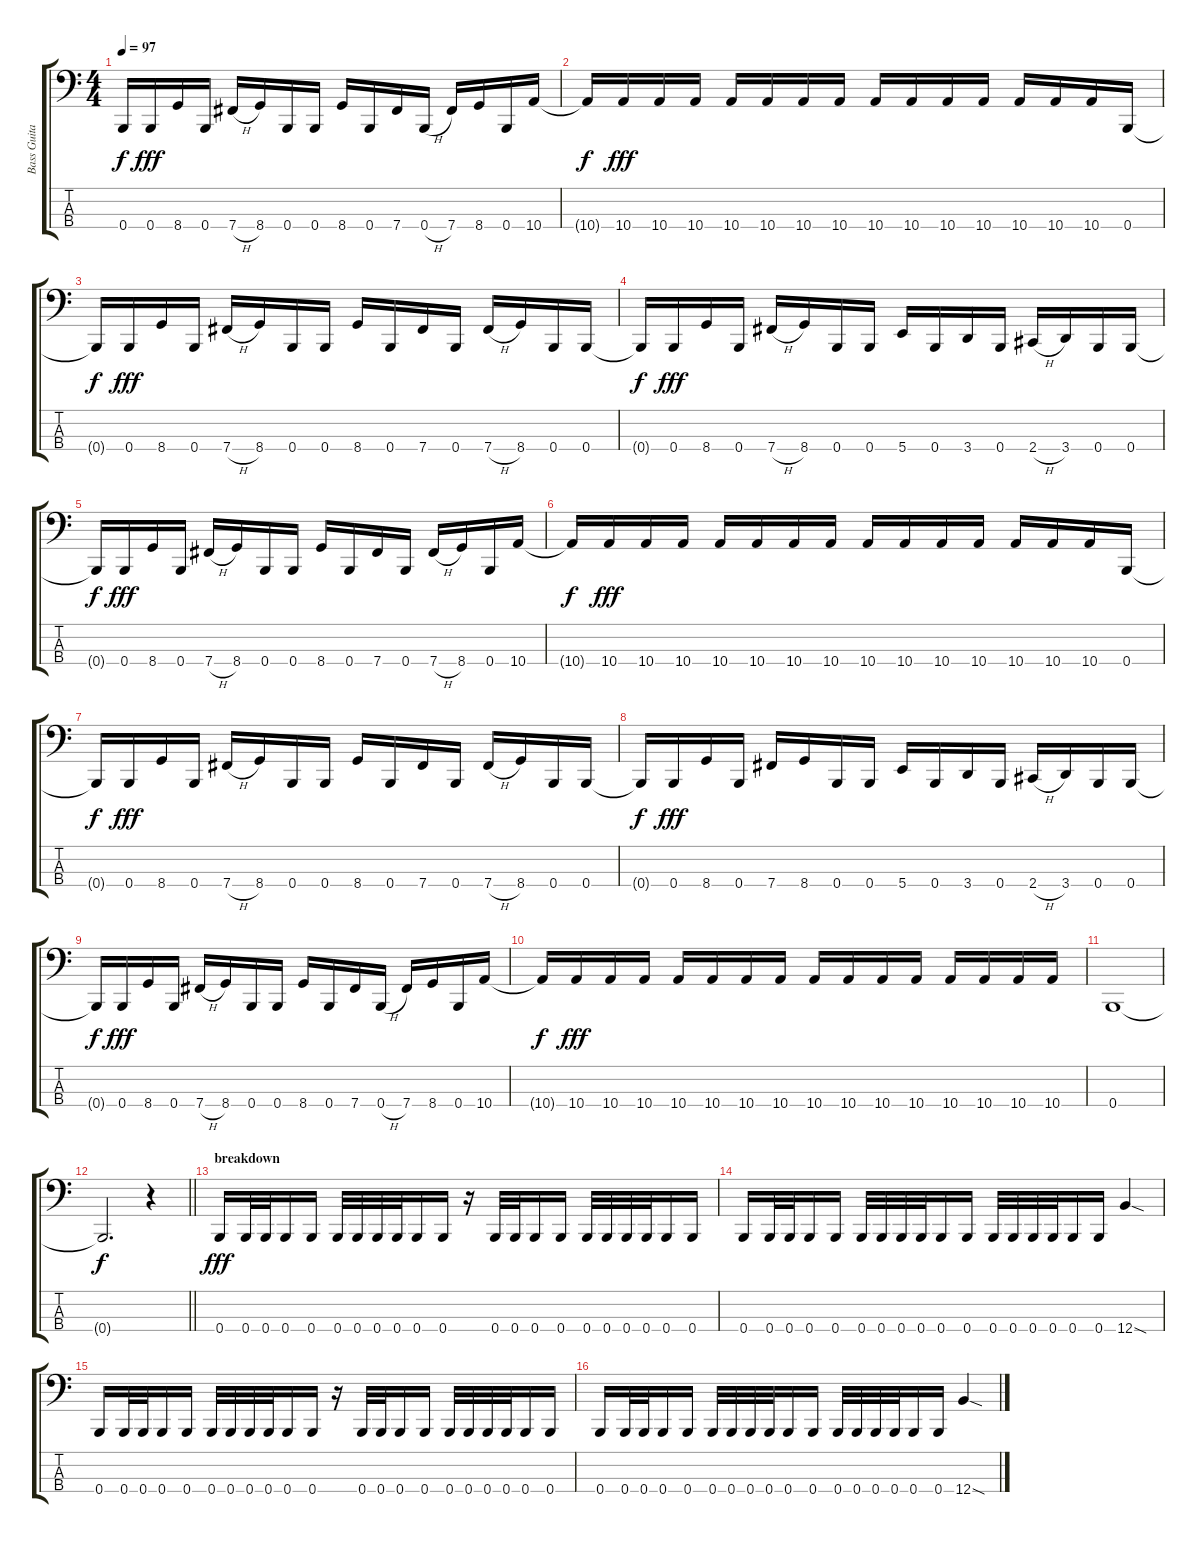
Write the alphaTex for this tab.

\track ("Bass Guitar" "Bass Guita") {instrument electricbassfinger}
\staff {score tabs}
\tuning (E2 B1 Gb1 B0) {hide}
\ts (4 4)
\tempo 97
\clef f4
\ks c
0.4{t}.16{dy f} 0.4.16{dy fff} 8.4.16 0.4.16 7.4{h}.16 8.4.16 0.4.16 0.4.16 8.4.16 0.4.16 7.4.16 0.4{h}.16 7.4.16 8.4.16 0.4.16 10.4.16 |
10.4{t}.16{dy f} 10.4.16{dy fff} 10.4.16 10.4.16 10.4.16 10.4.16 10.4.16 10.4.16 10.4.16 10.4.16 10.4.16 10.4.16 10.4.16 10.4.16 10.4.16 0.4.16 |
0.4{t}.16{dy f} 0.4.16{dy fff} 8.4.16 0.4.16 7.4{h}.16 8.4.16 0.4.16 0.4.16 8.4.16 0.4.16 7.4.16 0.4.16 7.4{h}.16 8.4.16 0.4.16 0.4.16 |
0.4{t}.16{dy f} 0.4.16{dy fff} 8.4.16 0.4.16 7.4{h}.16 8.4.16 0.4.16 0.4.16 5.4.16 0.4.16 3.4.16 0.4.16 2.4{h}.16 3.4.16 0.4.16 0.4.16 |
0.4{t}.16{dy f} 0.4.16{dy fff} 8.4.16 0.4.16 7.4{h}.16 8.4.16 0.4.16 0.4.16 8.4.16 0.4.16 7.4.16 0.4.16 7.4{h}.16 8.4.16 0.4.16 10.4.16 |
10.4{t}.16{dy f} 10.4.16{dy fff} 10.4.16 10.4.16 10.4.16 10.4.16 10.4.16 10.4.16 10.4.16 10.4.16 10.4.16 10.4.16 10.4.16 10.4.16 10.4.16 0.4.16 |
0.4{t}.16{dy f} 0.4.16{dy fff} 8.4.16 0.4.16 7.4{h}.16 8.4.16 0.4.16 0.4.16 8.4.16 0.4.16 7.4.16 0.4.16 7.4{h}.16 8.4.16 0.4.16 0.4.16 |
0.4{t}.16{dy f} 0.4.16{dy fff} 8.4.16 0.4.16 7.4.16 8.4.16 0.4.16 0.4.16 5.4.16 0.4.16 3.4.16 0.4.16 2.4{h}.16 3.4.16 0.4.16 0.4.16 |
0.4{t}.16{dy f} 0.4.16{dy fff} 8.4.16 0.4.16 7.4{h}.16 8.4.16 0.4.16 0.4.16 8.4.16 0.4.16 7.4.16 0.4{h}.16 7.4.16 8.4.16 0.4.16 10.4.16 |
10.4{t}.16{dy f} 10.4.16{dy fff} 10.4.16 10.4.16 10.4.16 10.4.16 10.4.16 10.4.16 10.4.16 10.4.16 10.4.16 10.4.16 10.4.16 10.4.16 10.4.16 10.4.16 |
0.4.1 |
\barLineRight lightlight
0.4{t}.2{d dy f} r.4 |
\section ("" "breakdown")
0.4.16{dy fff} 0.4.32 0.4.32 0.4.16 0.4.16 0.4.32 0.4.32 0.4.32 0.4.32 0.4.16 0.4.16 r.16 0.4.32 0.4.32 0.4.16 0.4.16 0.4.32 0.4.32 0.4.32 0.4.32 0.4.16 0.4.16 |
0.4.16 0.4.32 0.4.32 0.4.16 0.4.16 0.4.32 0.4.32 0.4.32 0.4.32 0.4.16 0.4.16 0.4.32 0.4.32 0.4.32 0.4.32 0.4.16 0.4.16 12.4{sod}.4 |
0.4.16 0.4.32 0.4.32 0.4.16 0.4.16 0.4.32 0.4.32 0.4.32 0.4.32 0.4.16 0.4.16 r.16 0.4.32 0.4.32 0.4.16 0.4.16 0.4.32 0.4.32 0.4.32 0.4.32 0.4.16 0.4.16 |
0.4.16 0.4.32 0.4.32 0.4.16 0.4.16 0.4.32 0.4.32 0.4.32 0.4.32 0.4.16 0.4.16 0.4.32 0.4.32 0.4.32 0.4.32 0.4.16 0.4.16 12.4{sod}.4
